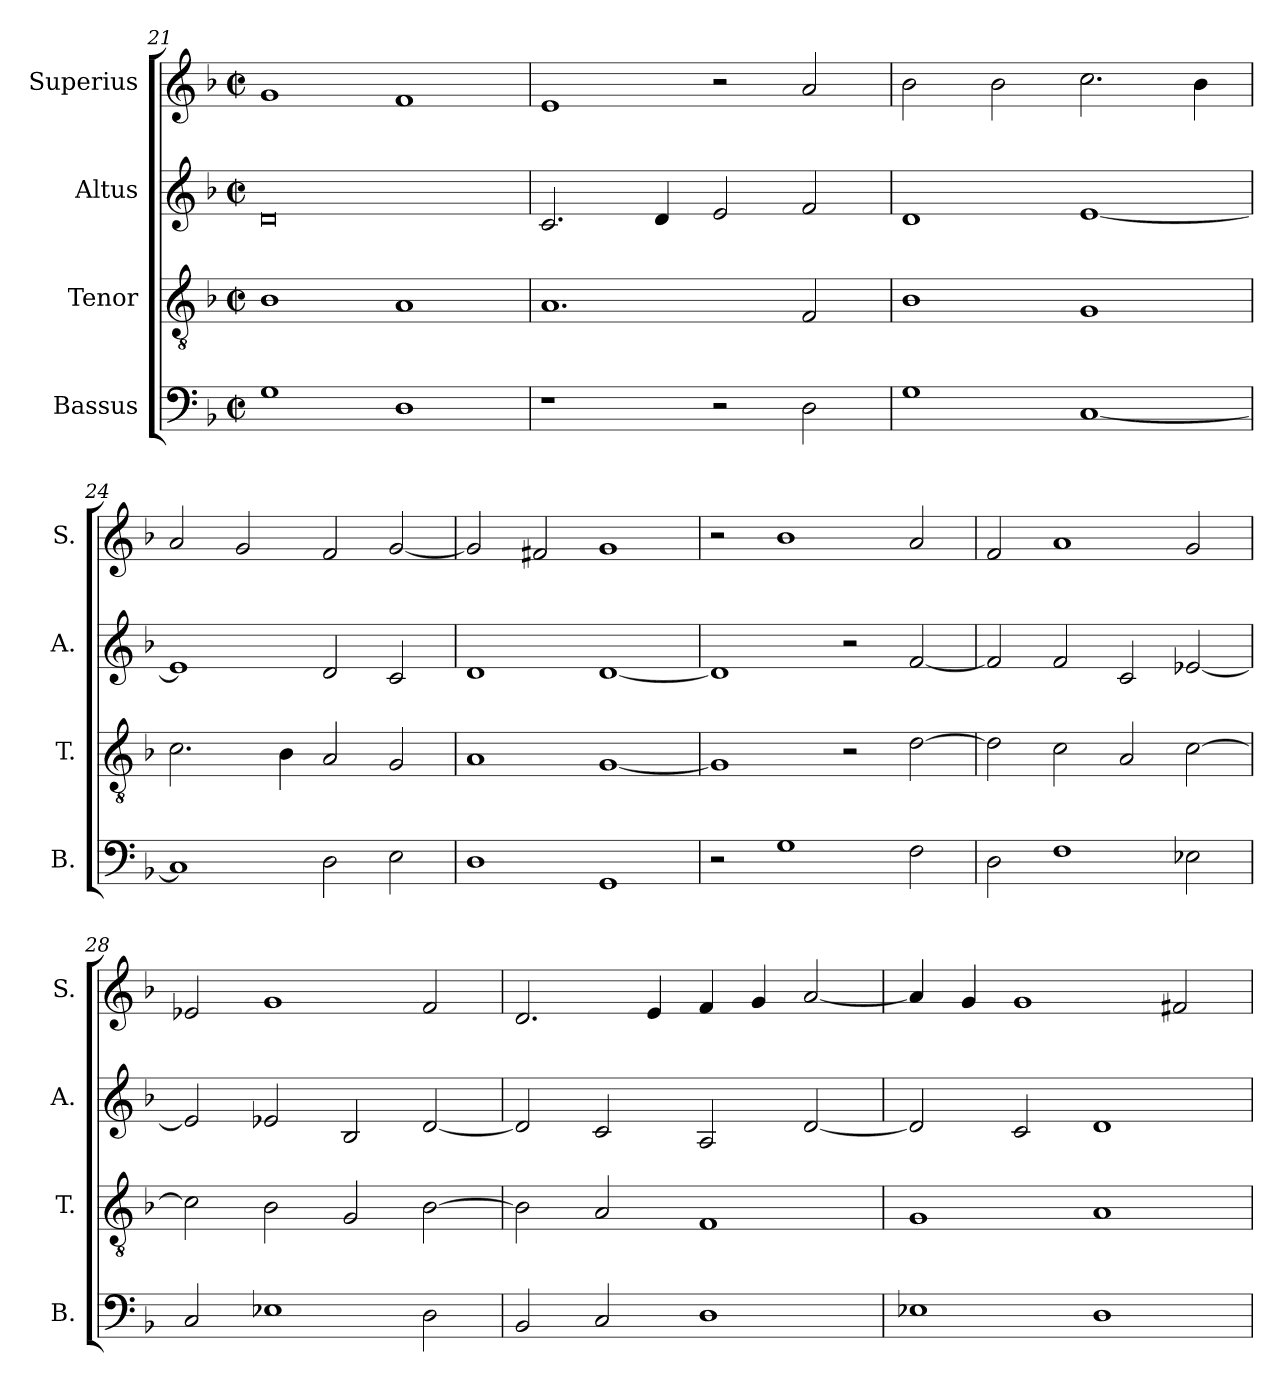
**kern	**kern	**kern	**kern
*part4	*part3	*part2	*part1
*staff4	*staff3	*staff2	*staff1
*I"Bassus	*I"Tenor	*I"Altus	*I"Superius
*I'B.	*I'T.	*I'A.	*I'S.
*clefF4	*clefGv2	*clefG2	*clefG2
*	*ITrd7c12	*	*
*k[b-]	*k[b-]	*k[b-]	*k[b-]
*F:	*F:	*F:	*F:
*M2/2	*M2/2	*M2/2	*M2/2
*met(c|)	*met(c|)	*met(c|)	*met(c|)
=21	=21	=21	=21
1Gi	1BB-i	0di	1gi
1Di	1AAi	.	1fi
=22	=22	=22	=22
1r	1.AAi	2.ci/	1ei
.	.	4di/	.
2r	.	2ei/	2r
2Di\	2FFi/	2fi/	2ai/
!!LO:PB:g=z
=23	=23	=23	=23
1Gi	1BB-i	1di	2b-i\
.	.	.	2b-i\
[<1Ci	1GGi	[<1ei	2.cci\
.	.	.	4b-i\
=24	=24	=24	=24
1Ci]	2.Ci\	1ei]	2ai/
.	.	.	2gi/
.	4BB-i\	.	.
2Di\	2AAi/	2di/	2fi/
2Ei\	2GGi/	2ci/	[<2gi/
=25	=25	=25	=25
1Di	1AAi	1di	2gi/]
.	.	.	2f#Xi/
1GGi	[<1GGi	[<1di	1gi
=26	=26	=26	=26
2r	1GGi]	1di]	2r
1Gi	.	.	1b-i
.	2r	2r	.
2Fi\	[>2Di\	[<2fi/	2ai/
!!LO:LB:g=z
=27	=27	=27	=27
2Di\	2Di\]	2fi/]	2fi/
1Fi	2Ci\	2fi/	1ai
.	2AAi/	2ci/	.
2E-Xi\	[>2Ci\	[<2e-Xi/	2gi/
=28	=28	=28	=28
2Ci/	2Ci\]	2e-i/]	2e-Xi/
1E-Xi	2BB-i\	2e-Xi/	1gi
.	2GGi/	2B-i/	.
2Di\	[>2BB-i\	[<2di/	2fi/
=29	=29	=29	=29
2BB-i/	2BB-i\]	2di/]	2.di/
2Ci/	2AAi/	2ci/	.
.	.	.	4ei/
1Di	1FFi	2Ai/	4fi/
.	.	.	4gi/
.	.	[<2di/	[<2ai/
=30	=30	=30	=30
1E-Xi	1GGi	2di/]	4ai/]
.	.	.	4gi/
.	.	2ci/	1gi
1Di	1AAi	1di	.
.	.	.	2f#Xi/
=	=	=	=
*-	*-	*-	*-
